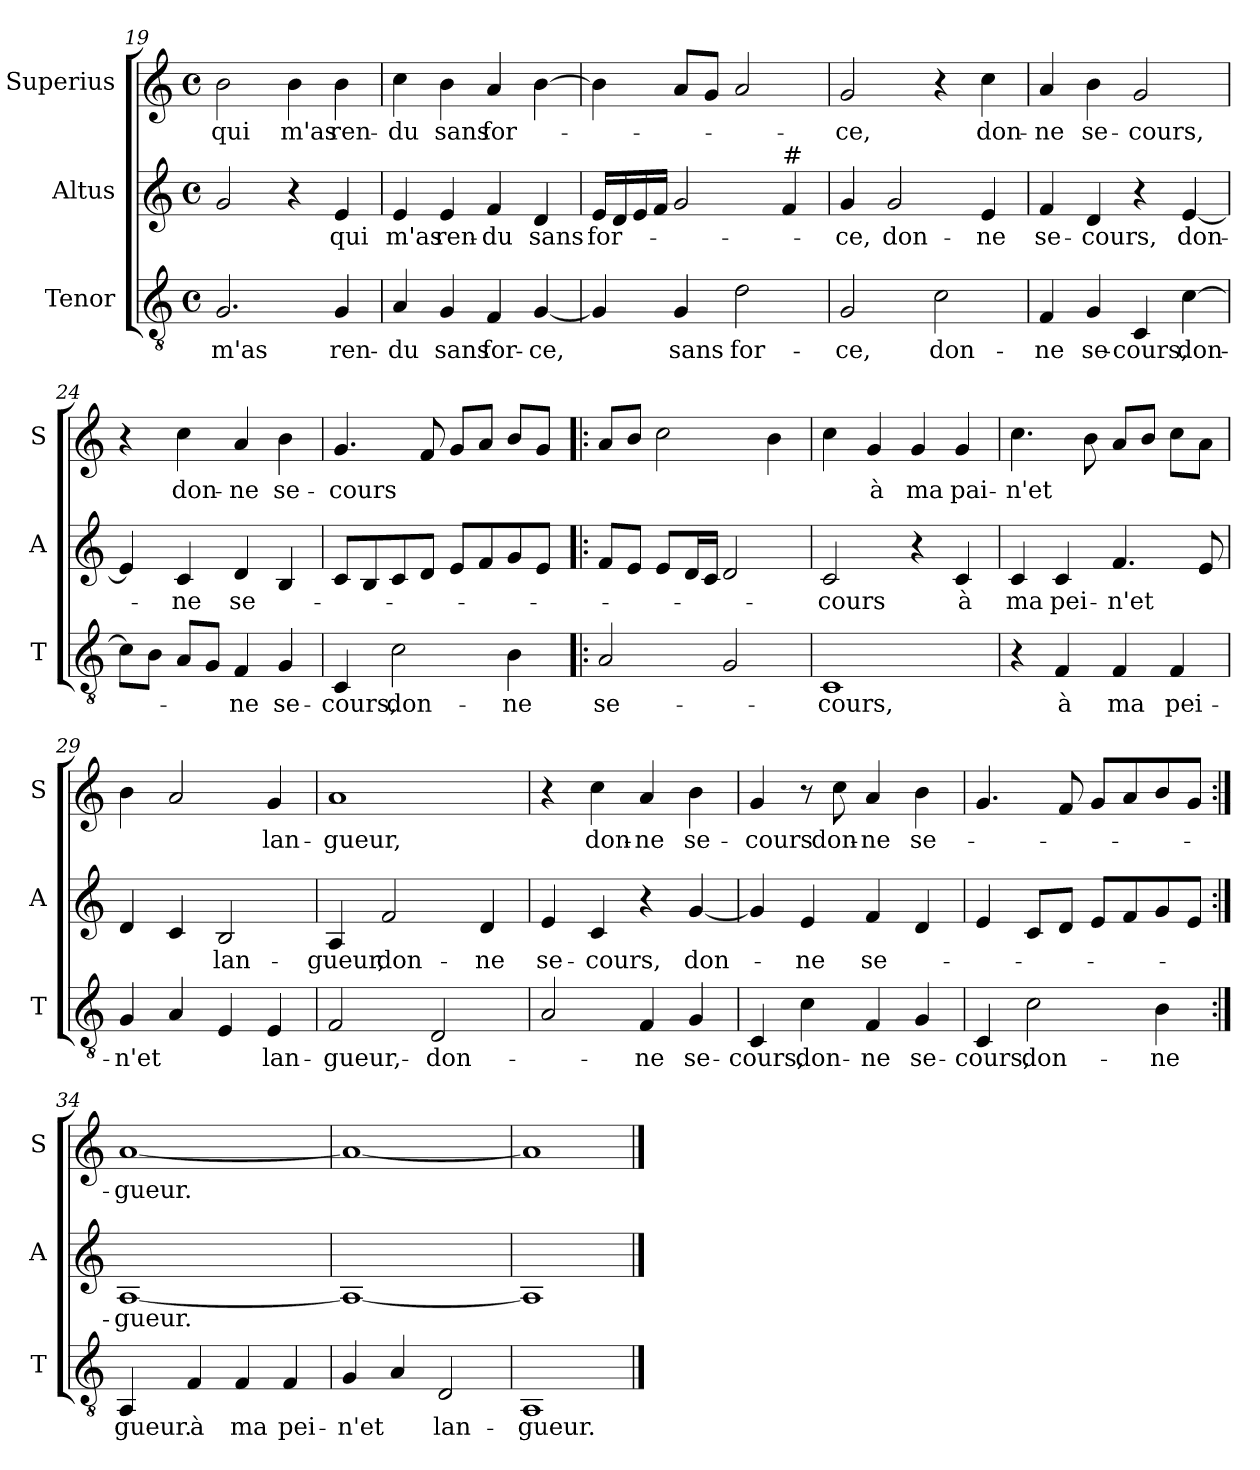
**kern	**text	**kern	**text	**kern	**text
*part3	*part3	*part2	*part2	*part1	*part1
*staff3	*staff3	*staff2	*staff2	*staff1	*staff1
*I"Tenor	*	*I"Altus	*	*I"Superius	*
*I'T	*	*I'A	*	*I'S	*
*clefGv2	*	*clefG2	*	*clefG2	*
*k[]	*	*k[]	*	*k[]	*
*C:	*	*C:	*	*C:	*
*M4/4	*	*M4/4	*	*M4/4	*
*met(c)	*	*met(c)	*	*met(c)	*
=19	=19	=19	=19	=19	=19
!	!LO:LY:b	!	!	!	!LO:LY:b
2.G/	m'as	2g/	.	2b\	qui
!	!	!	!	!	!LO:LY:b
.	.	4r	.	4b\	m'as
!	!LO:LY:b	!	!LO:LY:b	!	!LO:LY:b
4G/	ren-	4e/	qui	4b\	ren-
=20	=20	=20	=20	=20	=20
!	!LO:LY:b	!	!LO:LY:b	!	!LO:LY:b
4A/	-du	4e/	m'as	4cc\	-du
!	!LO:LY:b	!	!LO:LY:b	!	!LO:LY:b
4G/	sans	4e/	ren-	4b\	sans
!	!LO:LY:b	!	!LO:LY:b	!	!LO:LY:b
4F/	for-	4f/	-du	4a/	for-
!	!LO:LY:b	!	!LO:LY:b	!	!
[4G/	-ce,	4d/	sans	[4b\	.
!!LO:LB:g=z
=21	=21	=21	=21	=21	=21
!	!	!	!LO:LY:b	!	!
4G/]	.	16e/LL	for-	4b\]	.
.	.	16d/	.	.	.
.	.	16e/	.	.	.
.	.	16f/JJ	.	.	.
!	!LO:LY:b	!	!	!	!
4G/	sans	2g/	.	8a/L	.
.	.	.	.	8g/J	.
!	!LO:LY:b	!	!	!	!
2d\	for-	.	.	2a/	.
!	!	!LO:TX:a:t=#	!	!	!
.	.	4f/	.	.	.
=22	=22	=22	=22	=22	=22
!	!LO:LY:b	!	!LO:LY:b	!	!LO:LY:b
2G/	-ce,	4g/	-ce,	2g/	-ce,
!	!	!	!LO:LY:b	!	!
.	.	2g/	don-	.	.
!	!LO:LY:b	!	!	!	!
2c\	don-	.	.	4r	.
!	!	!	!LO:LY:b	!	!LO:LY:b
.	.	4e/	-ne	4cc\	don-
=23	=23	=23	=23	=23	=23
!	!LO:LY:b	!	!LO:LY:b	!	!LO:LY:b
4F/	-ne	4f/	se-	4a/	-ne
!	!LO:LY:b	!	!LO:LY:b	!	!LO:LY:b
4G/	se-	4d/	-cours,	4b\	se-
!	!LO:LY:b	!	!	!	!LO:LY:b
4C/	-cours,	4r	.	2g/	-cours,
!	!LO:LY:b	!	!LO:LY:b	!	!
[4c\	don-	[4e/	don-	.	.
=24	=24	=24	=24	=24	=24
8c\L]	.	4e/]	.	4r	.
8B\J	.	.	.	.	.
!	!	!	!LO:LY:b	!	!LO:LY:b
8A/L	.	4c/	-ne	4cc\	don-
8G/J	.	.	.	.	.
!	!LO:LY:b	!	!LO:LY:b	!	!LO:LY:b
4F/	-ne	4d/	se-	4a/	-ne
!	!LO:LY:b	!	!	!	!LO:LY:b
4G/	se-	4B/	.	4b\	se-
=25	=25	=25	=25	=25	=25
!	!LO:LY:b	!	!	!	!LO:LY:b
4C/	-cours,	8c/L	.	4.g/	-cours
.	.	8B/	.	.	.
!	!LO:LY:b	!	!	!	!
2c\	don-	8c/	.	.	.
.	.	8d/J	.	8f/	.
.	.	8e/L	.	8g/L	.
.	.	8f/	.	8a/J	.
!	!LO:LY:b	!	!	!	!
4B\	-ne	8g/	.	8b/L	.
.	.	8e/J	.	8g/J	.
!!LO:LB:g=z
=26!|:	=26!|:	=26!|:	=26!|:	=26!|:	=26!|:
!	!LO:LY:b	!	!	!	!
2A/	se-	8f/L	.	8a/L	.
.	.	8e/J	.	8b/J	.
.	.	8e/L	.	2cc\	.
.	.	16d/L	.	.	.
.	.	16c/JJ	.	.	.
2G/	.	2d/	.	.	.
.	.	.	.	4b\	.
=27	=27	=27	=27	=27	=27
!	!LO:LY:b	!	!LO:LY:b	!	!
1C	-cours,	2c/	-cours	4cc\	.
!	!	!	!	!	!LO:LY:b
.	.	.	.	4g/	à
!	!	!	!	!	!LO:LY:b
.	.	4r	.	4g/	ma
!	!	!	!LO:LY:b	!	!LO:LY:b
.	.	4c/	à	4g/	pai-
=28	=28	=28	=28	=28	=28
!	!	!	!LO:LY:b	!	!LO:LY:b
4r	.	4c/	ma	4.cc\	-n'et
!	!LO:LY:b	!	!LO:LY:b	!	!
4F/	à	4c/	pei-	.	.
.	.	.	.	8b\	.
!	!LO:LY:b	!	!LO:LY:b	!	!
4F/	ma	4.f/	-n'et	8a/L	.
.	.	.	.	8b/J	.
!	!LO:LY:b	!	!	!	!
4F/	pei-	.	.	8cc\L	.
.	.	8e/	.	8a\J	.
=29	=29	=29	=29	=29	=29
!	!LO:LY:b	!	!	!	!
4G/	-n'et	4d/	.	4b\	.
4A/	.	4c/	.	2a/	.
!	!	!	!LO:LY:b	!	!
4E/	.	2B/	lan-	.	.
!	!LO:LY:b	!	!	!	!LO:LY:b
4E/	lan-	.	.	4g/	lan-
=30	=30	=30	=30	=30	=30
!	!LO:LY:b	!	!LO:LY:b	!	!LO:LY:b
2F/	-gueur,-	4A/	-gueur,	1a	-gueur,
!	!	!	!LO:LY:b	!	!
.	.	2f/	don-	.	.
!	!LO:LY:b	!	!	!	!
2D/	-don-	.	.	.	.
!	!	!	!LO:LY:b	!	!
.	.	4d/	-ne	.	.
!!LO:LB:g=z
=31	=31	=31	=31	=31	=31
!	!	!	!LO:LY:b	!	!
2A/	.	4e/	se-	4r	.
!	!	!	!LO:LY:b	!	!LO:LY:b
.	.	4c/	-cours,	4cc\	don-
!	!LO:LY:b	!	!	!	!LO:LY:b
4F/	-ne	4r	.	4a/	-ne
!	!LO:LY:b	!	!LO:LY:b	!	!LO:LY:b
4G/	se-	[4g/	don-	4b\	se-
=32	=32	=32	=32	=32	=32
!	!LO:LY:b	!	!	!	!LO:LY:b
4C/	-cours,	4g/]	.	4g/	-cours
!	!LO:LY:b	!	!LO:LY:b	!	!
4c\	don-	4e/	-ne	8r	.
!	!	!	!	!	!LO:LY:b
.	.	.	.	8cc\	don-
!	!LO:LY:b	!	!LO:LY:b	!	!LO:LY:b
4F/	-ne	4f/	se-	4a/	-ne
!	!LO:LY:b	!	!	!	!LO:LY:b
4G/	se-	4d/	.	4b\	se-
=33	=33	=33	=33	=33	=33
!	!LO:LY:b	!	!	!	!
4C/	-cours,	4e/	.	4.g/	.
!	!LO:LY:b	!	!	!	!
2c\	don-	8c/L	.	.	.
.	.	8d/J	.	8f/	.
.	.	8e/L	.	8g/L	.
.	.	8f/	.	8a/	.
!	!LO:LY:b	!	!	!	!
4B\	-ne	8g/	.	8b/	.
.	.	8e/J	.	8g/J	.
=34:|!	=34:|!	=34:|!	=34:|!	=34:|!	=34:|!
!	!LO:LY:b	!	!LO:LY:b	!	!LO:LY:b
4AA/	gueur.	[1A	-gueur.	[1a	-gueur.
!	!LO:LY:b	!	!	!	!
4F/	à	.	.	.	.
!	!LO:LY:b	!	!	!	!
4F/	ma	.	.	.	.
!	!LO:LY:b	!	!	!	!
4F/	pei-	.	.	.	.
=35	=35	=35	=35	=35	=35
!	!LO:LY:b	!	!	!	!
4G/	-n'et	1A_	.	1a_	.
4A/	.	.	.	.	.
!	!LO:LY:b	!	!	!	!
2D/	lan-	.	.	.	.
=36	=36	=36	=36	=36	=36
!	!LO:LY:b	!	!	!	!
1AA	-gueur.	1A]	.	1a]	.
==	==	==	==	==	==
*-	*-	*-	*-	*-	*-
